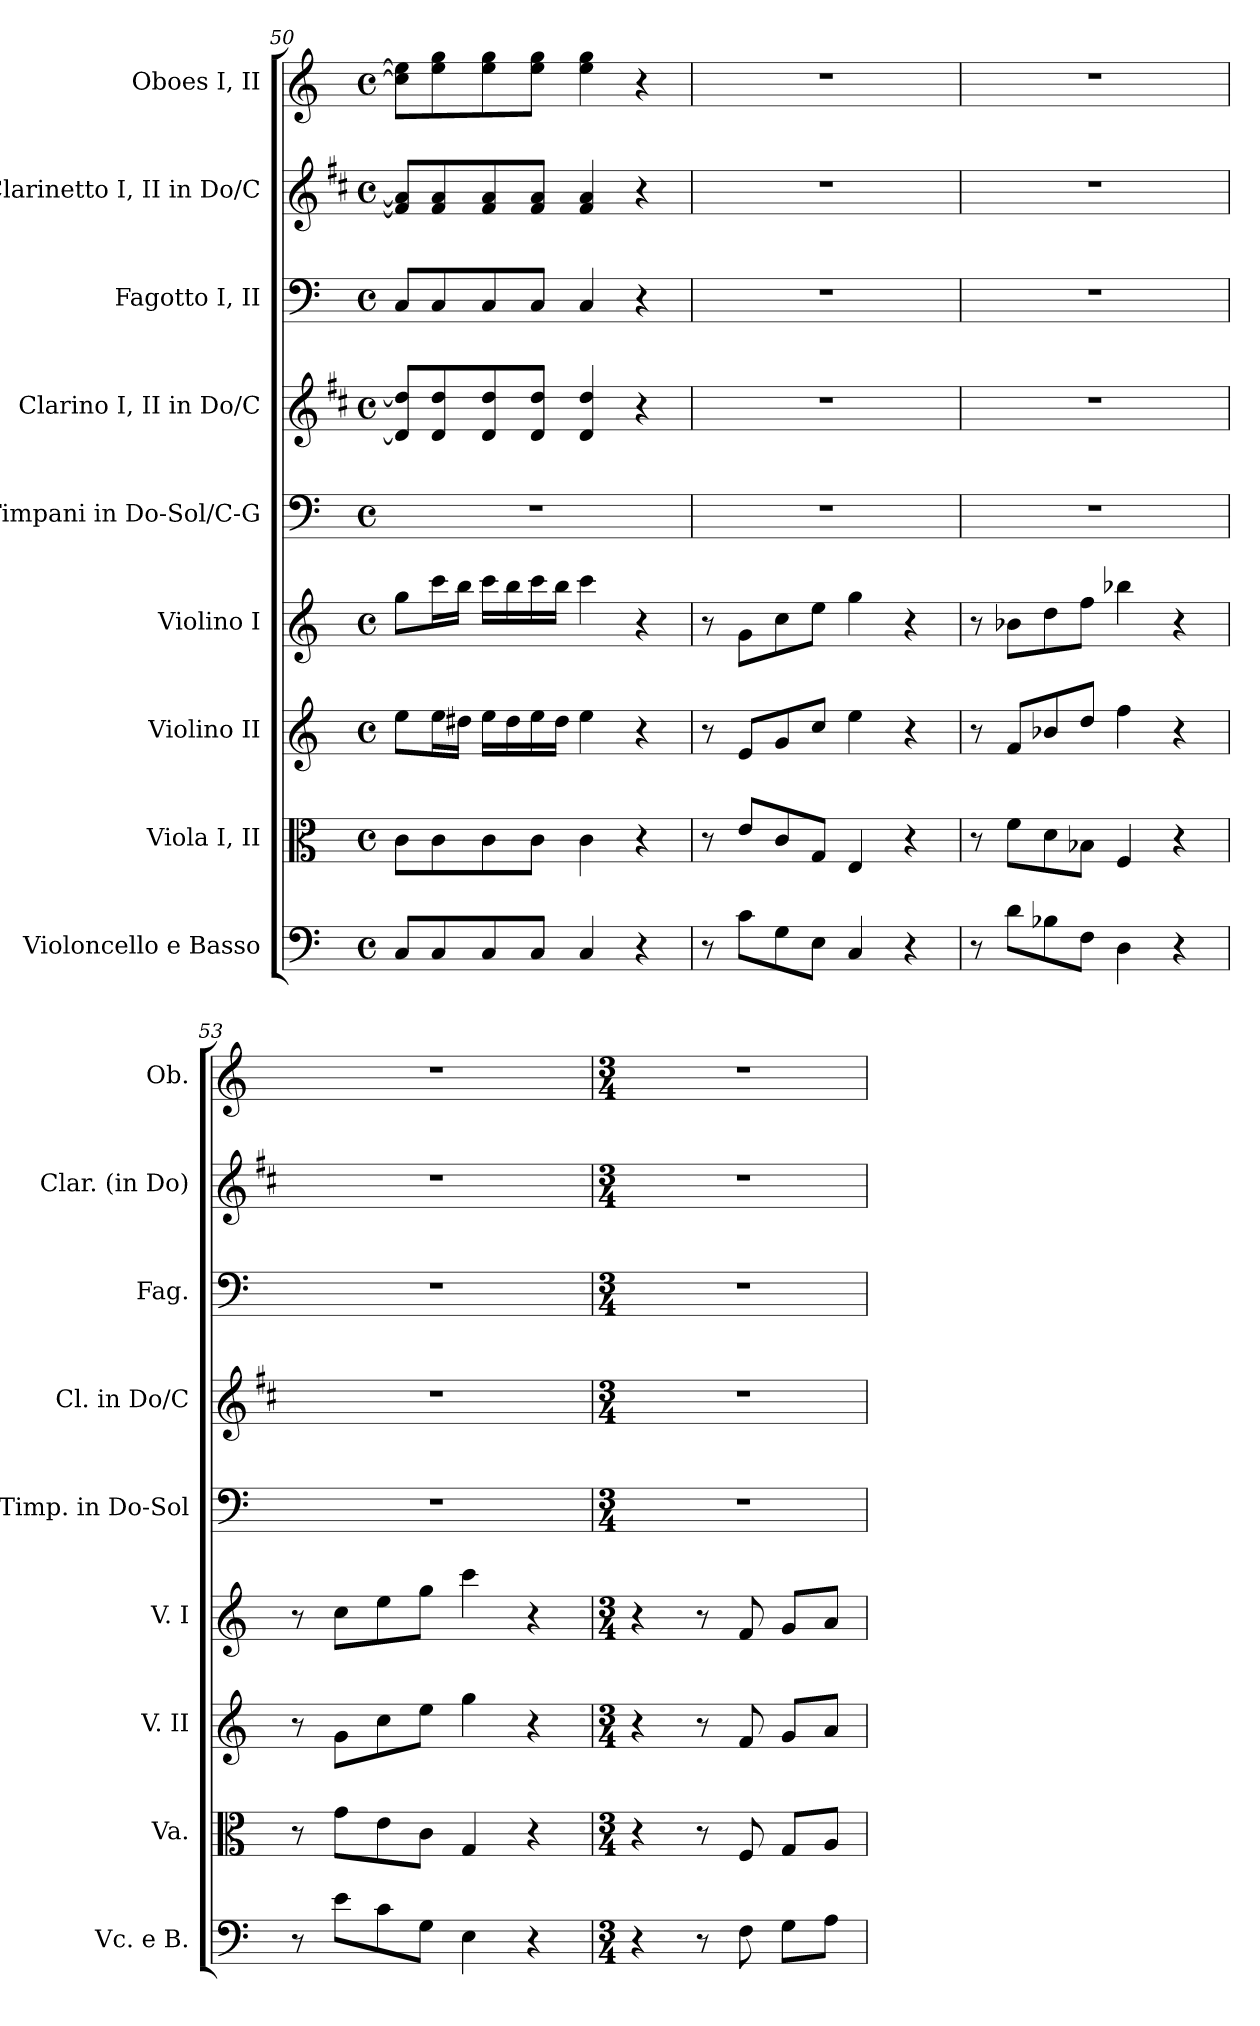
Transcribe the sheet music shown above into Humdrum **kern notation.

**kern	**kern	**kern	**kern	**kern	**kern	**kern	**kern	**kern
*part9	*part8	*part7	*part6	*part5	*part4	*part3	*part2	*part1
*staff9	*staff8	*staff7	*staff6	*staff5	*staff4	*staff3	*staff2	*staff1
*I"Violoncello e Basso	*I"Viola I, II	*I"Violino II	*I"Violino I	*I"Timpani in Do-Sol/C-G	*I"Clarino I, II in Do/C	*I"Fagotto I, II	*I"Clarinetto I, II in Do/C	*I"Oboes I, II
*I'Vc. e B.	*I'Va.	*I'V. II	*I'V. I	*I'Timp. in Do-Sol	*I'Cl. in Do/C	*I'Fag.	*I'Clar. (in Do)	*I'Ob.
*clefF4	*clefC3	*clefG2	*clefG2	*clefF4	*clefG2	*clefF4	*clefG2	*clefG2
*	*	*	*	*	*ITrd1c2	*	*ITrd1c2	*
*k[]	*k[]	*k[]	*k[]	*k[]	*k[]	*k[]	*k[]	*k[]
*M4/4	*M4/4	*M4/4	*M4/4	*M4/4	*M4/4	*M4/4	*M4/4	*M4/4
*met(c)	*met(c)	*met(c)	*met(c)	*met(c)	*met(c)	*met(c)	*met(c)	*met(c)
=50	=50	=50	=50	=50	=50	=50	=50	=50
8Ci/L	8ci\L	8eej\L	8ggZ\L	1r	8ci/] 8cci/]L	8Ci/L	8ej/] 8gZ/]L	8cci\] 8eej\]L
8Ci/	8ci\	16eej\L	16ccci\L	.	8ci/ 8cci/	8Ci/	8ej/ 8gZ/	8eej\ 8ggZ\
.	.	16dd#X\JJ	16bb\JJ	.	.	.	.	.
8Ci/	8ci\	16eej\LL	16ccci\LL	.	8ci/ 8cci/	8Ci/	8ej/ 8gZ/	8eej\ 8ggZ\
.	.	16dd#\	16bb\	.	.	.	.	.
8Ci/J	8ci\J	16eej\	16ccci\	.	8ci/ 8cci/J	8Ci/J	8ej/ 8gZ/J	8eej\ 8ggZ\J
.	.	16dd#\JJ	16bb\JJ	.	.	.	.	.
4Ci/	4ci\	4eej\	4ccci\	.	4ci/ 4cci/	4Ci/	4ej/ 4gZ/	4eej\ 4ggZ\
4r	4r	4r	4r	.	4r	4r	4r	4r
!!LO:PB:g=z
=51	=51	=51	=51	=51	=51	=51	=51	=51
8r	8r	8r	8r	1r	1r	1r	1r	1r
8c\L	8e/L	8e/L	8g\L	.	.	.	.	.
8G\	8c/	8g/	8cc\	.	.	.	.	.
8E\J	8G/J	8cc/J	8ee\J	.	.	.	.	.
4C/	4E/	4ee\	4gg\	.	.	.	.	.
4r	4r	4r	4r	.	.	.	.	.
=52	=52	=52	=52	=52	=52	=52	=52	=52
8r	8r	8r	8r	1r	1r	1r	1r	1r
8d\L	8f\L	8f/L	8b-X\L	.	.	.	.	.
8B-X\	8d\	8b-X/	8dd\	.	.	.	.	.
8F\J	8B-X\J	8dd/J	8ff\J	.	.	.	.	.
4D\	4F/	4ff\	4bb-X\	.	.	.	.	.
4r	4r	4r	4r	.	.	.	.	.
=53	=53	=53	=53	=53	=53	=53	=53	=53
8r	8r	8r	8r	1r	1r	1r	1r	1r
8e\L	8g\L	8g\L	8cc\L	.	.	.	.	.
8c\	8e\	8cc\	8ee\	.	.	.	.	.
8G\J	8c\J	8ee\J	8gg\J	.	.	.	.	.
4E\	4G/	4gg\	4ccc\	.	.	.	.	.
4r	4r	4r	4r	.	.	.	.	.
=54	=54	=54	=54	=54	=54	=54	=54	=54
*M3/4	*M3/4	*M3/4	*M3/4	*M3/4	*M3/4	*M3/4	*M3/4	*M3/4
4r	4r	4r	4r	2.r	2.r	2.r	2.r	2.r
8r	8r	8r	8r	.	.	.	.	.
8F\	8F/	8f/	8f/	.	.	.	.	.
8G\L	8G/L	8g/L	8g/L	.	.	.	.	.
8A\J	8A/J	8a/J	8a/J	.	.	.	.	.
=	=	=	=	=	=	=	=	=
*-	*-	*-	*-	*-	*-	*-	*-	*-
